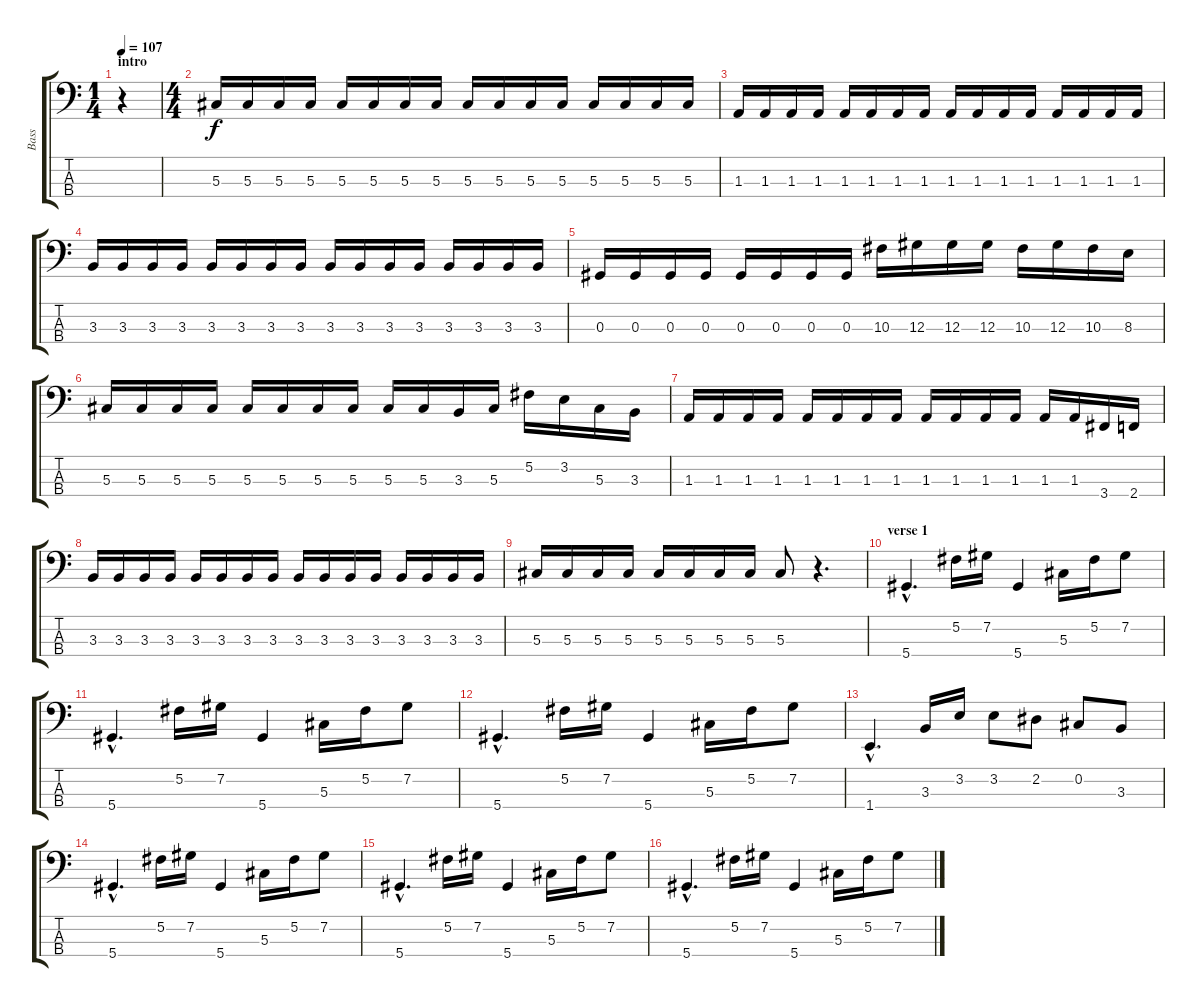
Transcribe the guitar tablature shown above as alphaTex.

\track ("Bass" "Bass") {instrument electricbassfinger}
\staff {score tabs}
\tuning (Gb2 Db2 Ab1 Eb1) {hide}
\ts (1 4)
\section ("" "intro")
\tempo 107
\clef f4
\ks c
r.4{dy f instrument electricbassfinger} |
\ts (4 4)
5.3.16 5.3.16 5.3.16 5.3.16 5.3.16 5.3.16 5.3.16 5.3.16 5.3.16 5.3.16 5.3.16 5.3.16 5.3.16 5.3.16 5.3.16 5.3.16 |
1.3.16 1.3.16 1.3.16 1.3.16 1.3.16 1.3.16 1.3.16 1.3.16 1.3.16 1.3.16 1.3.16 1.3.16 1.3.16 1.3.16 1.3.16 1.3.16 |
3.3.16 3.3.16 3.3.16 3.3.16 3.3.16 3.3.16 3.3.16 3.3.16 3.3.16 3.3.16 3.3.16 3.3.16 3.3.16 3.3.16 3.3.16 3.3.16 |
0.3.16 0.3.16 0.3.16 0.3.16 0.3.16 0.3.16 0.3.16 0.3.16 10.3.16 12.3.16 12.3.16 12.3.16 10.3.16 12.3.16 10.3.16 8.3.16 |
5.3.16 5.3.16 5.3.16 5.3.16 5.3.16 5.3.16 5.3.16 5.3.16 5.3.16 5.3.16 3.3.16 5.3.16 5.2.16 3.2.16 5.3.16 3.3.16 |
1.3.16 1.3.16 1.3.16 1.3.16 1.3.16 1.3.16 1.3.16 1.3.16 1.3.16 1.3.16 1.3.16 1.3.16 1.3.16 1.3.16 3.4.16 2.4.16 |
3.3.16 3.3.16 3.3.16 3.3.16 3.3.16 3.3.16 3.3.16 3.3.16 3.3.16 3.3.16 3.3.16 3.3.16 3.3.16 3.3.16 3.3.16 3.3.16 |
5.3.16 5.3.16 5.3.16 5.3.16 5.3.16 5.3.16 5.3.16 5.3.16 5.3.8 r.4{d} |
\section ("" "verse 1")
5.4{hac}.4{d} 5.2.16 7.2.16 5.4.4 5.3.16 5.2.16 7.2.8 |
5.4{hac}.4{d} 5.2.16 7.2.16 5.4.4 5.3.16 5.2.16 7.2.8 |
5.4{hac}.4{d} 5.2.16 7.2.16 5.4.4 5.3.16 5.2.16 7.2.8 |
1.4{hac}.4{d} 3.3.16 3.2.16 3.2.8 2.2.8 0.2.8 3.3.8 |
5.4{hac}.4{d} 5.2.16 7.2.16 5.4.4 5.3.16 5.2.16 7.2.8 |
5.4{hac}.4{d} 5.2.16 7.2.16 5.4.4 5.3.16 5.2.16 7.2.8 |
5.4{hac}.4{d} 5.2.16 7.2.16 5.4.4 5.3.16 5.2.16 7.2.8
